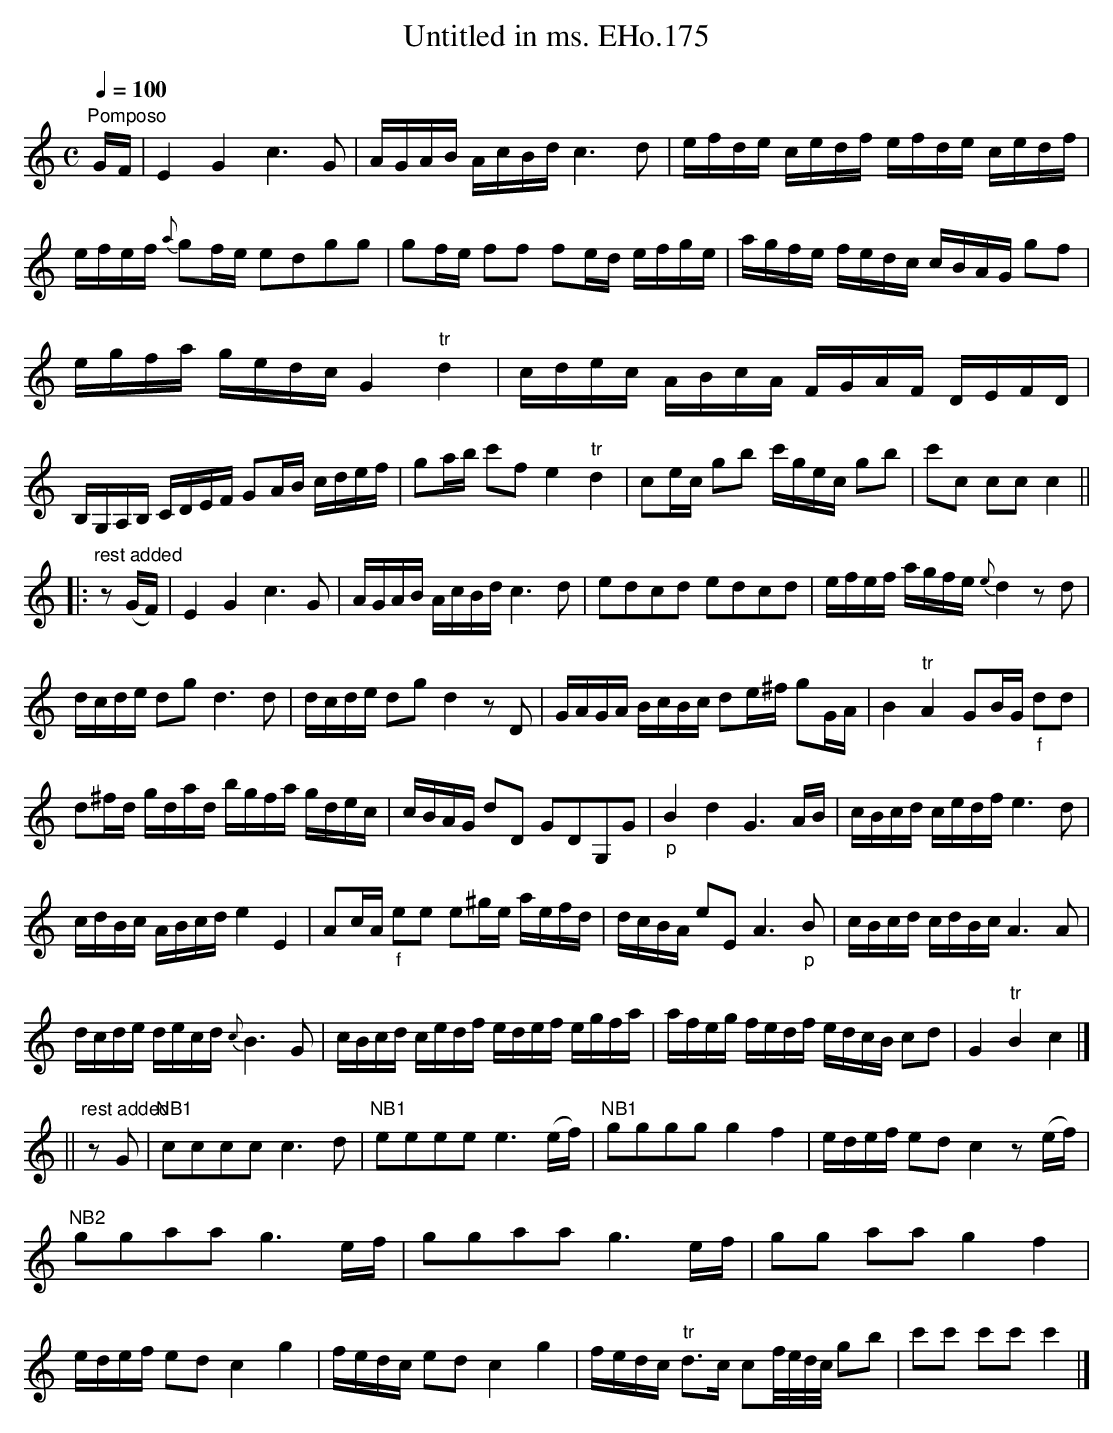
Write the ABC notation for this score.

X:1
T:Untitled in ms. EHo.175
M:C
L:1/8
Q:1/4=100
K:C
O:
K:C
"Pomposo"G/F/ | E2G2c3G | A/G/A/B/ A/c/B/d/ c3d | e/f/d/e/ c/e/d/f/ e/f/d/e/ c/e/d/f/ |
e/f/e/f/ {a}gf/e/ edgg |gf/e/ ff fe/d/ e/f/g/e/ | a/g/f/e/ f/e/d/c/ c/B/A/G/ gf |
e/g/f/a/ g/e/d/c/ G2"tr"d2 | c/d/e/c/ A/B/c/A/ F/G/A/F/ D/E/F/D/ |
B,/G,/A,/B,/ C/D/E/F/ GA/B/ c/d/e/f/ | ga/b/ c'f e2"tr"d2 | ce/c/ gb c'/g/e/c/ gb | c'c ccc2 ||
|: "rest added"z(G/F/) | E2G2c3G | A/G/A/B/ A/c/B/d/ c3d | edcd edcd | e/f/e/f/ a/g/f/e/ {e}d2zd |
d/c/d/e/ dg d3d | d/c/d/e/ dg d2zD | G/A/G/A/ B/c/B/c/ de/^f/ gG/A/ | B2"tr"A2GB/G/ "_f"dd |
d^f/d/ g/d/a/d/ b/g/f/a/ g/d/e/c/ | c/B/A/G/ dD GDG,G | "_p"B2d2G3A/B/ | c/B/c/d/ c/e/d/f/e3d |
c/d/B/c/ A/B/c/d/ e2E2 | Ac/A/ "_f"ee e^g/e/ a/e/f/d/ | d/c/B/A/ eE A3"_p"B | c/B/c/d/ c/d/B/c/A3A |
d/c/d/e/ d/e/c/d/ {c}B3G | c/B/c/d/ c/e/d/f/ e/d/e/f/ e/g/f/a/ | a/f/e/g/ f/e/d/f/ e/d/c/B/ cd |G2"tr"B2c2 |]
||"rest added"zG | "NB1"ccccc3d | "NB1"eeeee3(e/f/) | "NB1"ggggg2f2 | e/d/e/f/ edc2z(e/f/) |
"NB2"ggaa g3e/f/ | ggaa g3e/f/ | gg aa g2f2 |
e/d/e/f/ ed c2g2 | f/e/d/c/ ed c2g2 | f/e/d/c/ "tr"d>c cf//e//d//c// gb | c'c' c'c'c'2 |]
